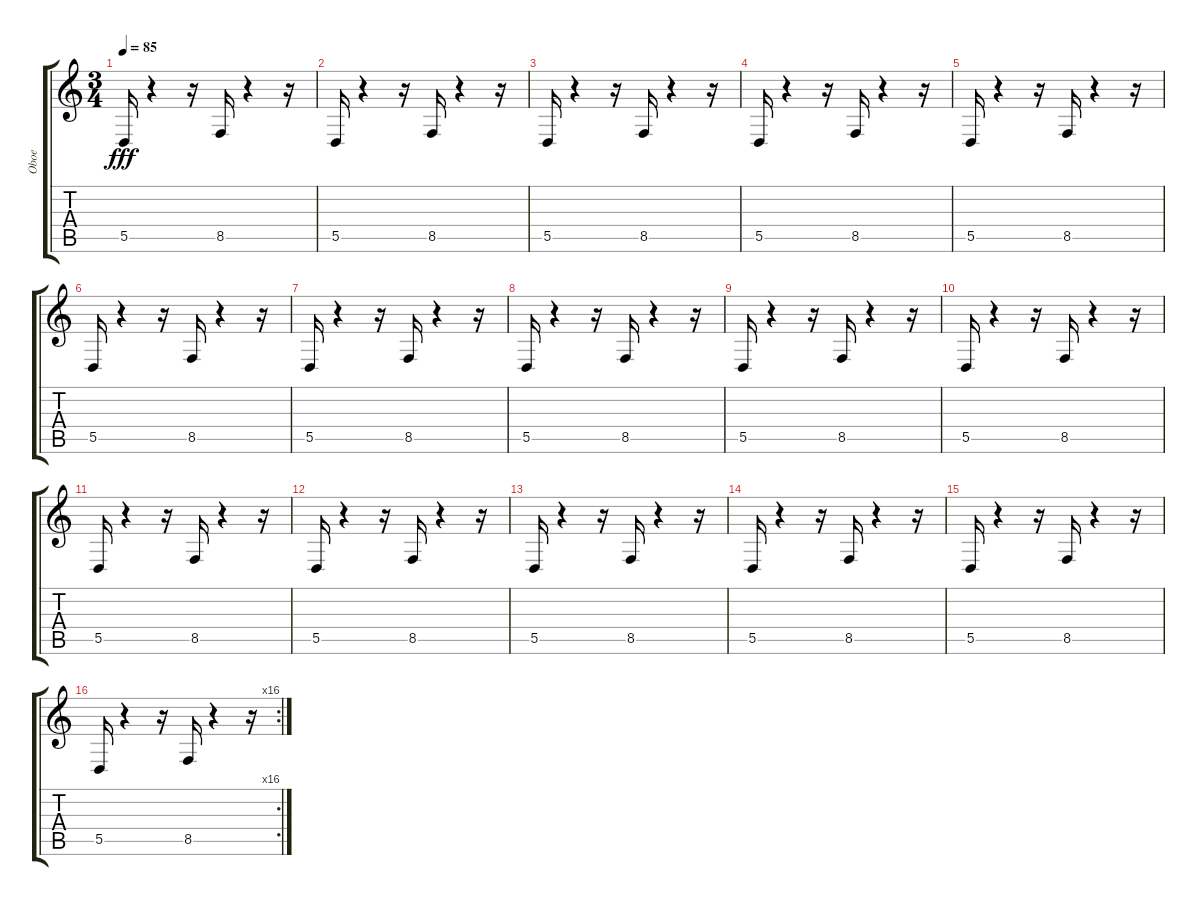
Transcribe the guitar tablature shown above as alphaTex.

\track ("Oboe" "Oboe") {instrument oboe}
\staff {score tabs}
\tuning (E4 B3 G3 D3 A2 E2) {hide}
\ts (3 4)
\tempo 85
\clef g2
\ks c
5.5.16{dy fff} r.4 r.16 8.5.16 r.4 r.16 |
5.5.16 r.4 r.16 8.5.16 r.4 r.16 |
5.5.16 r.4 r.16 8.5.16 r.4 r.16 |
5.5.16 r.4 r.16 8.5.16 r.4 r.16 |
5.5.16 r.4 r.16 8.5.16 r.4 r.16 |
5.5.16 r.4 r.16 8.5.16 r.4 r.16 |
5.5.16 r.4 r.16 8.5.16 r.4 r.16 |
5.5.16 r.4 r.16 8.5.16 r.4 r.16 |
5.5.16 r.4 r.16 8.5.16 r.4 r.16 |
5.5.16 r.4 r.16 8.5.16 r.4 r.16 |
5.5.16 r.4 r.16 8.5.16 r.4 r.16 |
5.5.16 r.4 r.16 8.5.16 r.4 r.16 |
5.5.16 r.4 r.16 8.5.16 r.4 r.16 |
5.5.16 r.4 r.16 8.5.16 r.4 r.16 |
5.5.16 r.4 r.16 8.5.16 r.4 r.16 |
\rc 16
5.5.16 r.4 r.16 8.5.16 r.4 r.16
